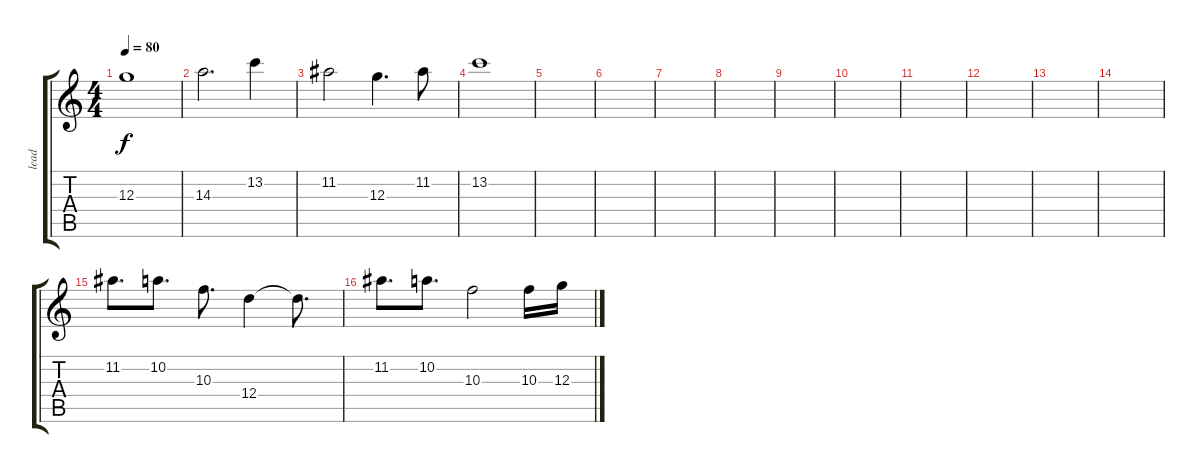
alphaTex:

\track ("lead" "lead") {instrument overdrivenguitar}
\staff {score tabs}
\tuning (E4 B3 G3 D3 A2 E2) {hide}
\ts (4 4)
\tempo 80
\clef g2
\ks c
12.3.1{dy f} |
14.3.2{d} 13.2.4 |
11.2.2 12.3.4{d} 11.2.8 |
13.2.1 |
|
|
|
|
|
|
|
|
|
|
11.2.8{d} 10.2.8{d} 10.3.8{d} 12.4.4 12.4{t}.8{d} |
11.2.8{d} 10.2.8{d} 10.3.2 10.3.16 12.3.16
